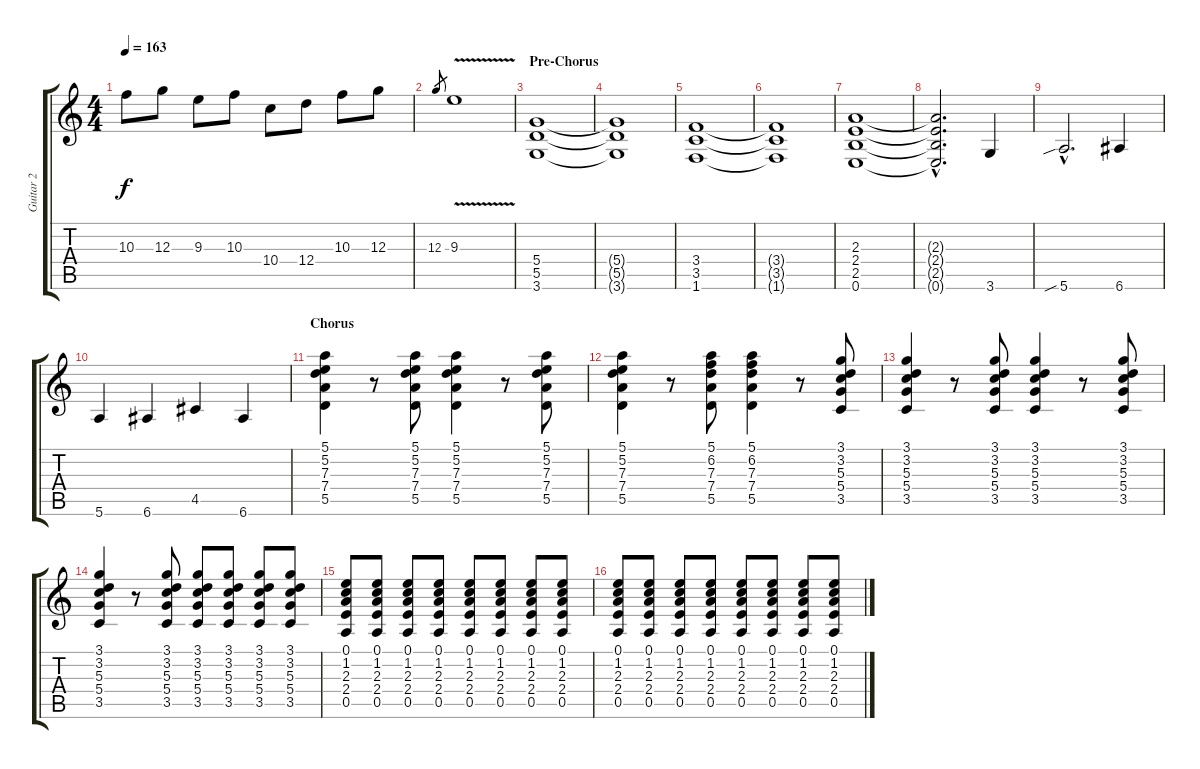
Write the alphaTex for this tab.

\track ("Guitar 2" "Guitar 2") {instrument distortionguitar}
\staff {score tabs}
\tuning (E4 B3 G3 D3 A2 E2) {hide}
\ts (4 4)
\tempo 163
\clef g2
\ks c
10.3.8{dy f} 12.3.8 9.3.8 10.3.8 10.4.8 12.4.8 10.3.8 12.3.8 |
12.3.8{gr} 9.3{v}.1 |
\section ("" "Pre-Chorus")
(5.4 5.5 3.6).1{volume 13} |
(5.4{t} 5.5{t} 3.6{t}).1 |
(3.4 3.5 1.6).1 |
(3.4{t} 3.5{t} 1.6{t}).1 |
(2.3 2.4 2.5 0.6).1 |
(2.3{hac t} 2.4{hac t} 2.5{hac t} 0.6{hac t}).2{d} 3.6.4{volume 14} |
5.6{sib hac}.2{d} 6.6.4 |
5.6.4 6.6.4 4.5.4 6.6.4 |
\section ("" "Chorus")
(5.1 5.2 7.3 7.4 5.5).4{volume 13} r.8 (5.1 5.2 7.3 7.4 5.5).8 (5.1 5.2 7.3 7.4 5.5).4 r.8 (5.1 5.2 7.3 7.4 5.5).8 |
(5.1 5.2 7.3 7.4 5.5).4 r.8 (5.1 6.2 7.3 7.4 5.5).8 (5.1 6.2 7.3 7.4 5.5).4 r.8 (3.1 3.2 5.3 5.4 3.5).8 |
(3.1 3.2 5.3 5.4 3.5).4 r.8 (3.1 3.2 5.3 5.4 3.5).8 (3.1 3.2 5.3 5.4 3.5).4 r.8 (3.1 3.2 5.3 5.4 3.5).8 |
(3.1 3.2 5.3 5.4 3.5).4 r.8 (3.1 3.2 5.3 5.4 3.5).8 (3.1 3.2 5.3 5.4 3.5).8 (3.1 3.2 5.3 5.4 3.5).8 (3.1 3.2 5.3 5.4 3.5).8 (3.1 3.2 5.3 5.4 3.5).8 |
(0.1 1.2 2.3 2.4 0.5).8 (0.1 1.2 2.3 2.4 0.5).8 (0.1 1.2 2.3 2.4 0.5).8 (0.1 1.2 2.3 2.4 0.5).8 (0.1 1.2 2.3 2.4 0.5).8 (0.1 1.2 2.3 2.4 0.5).8 (0.1 1.2 2.3 2.4 0.5).8 (0.1 1.2 2.3 2.4 0.5).8 |
(0.1 1.2 2.3 2.4 0.5).8 (0.1 1.2 2.3 2.4 0.5).8 (0.1 1.2 2.3 2.4 0.5).8 (0.1 1.2 2.3 2.4 0.5).8 (0.1 1.2 2.3 2.4 0.5).8 (0.1 1.2 2.3 2.4 0.5).8 (0.1 1.2 2.3 2.4 0.5).8 (0.1 1.2 2.3 2.4 0.5).8
